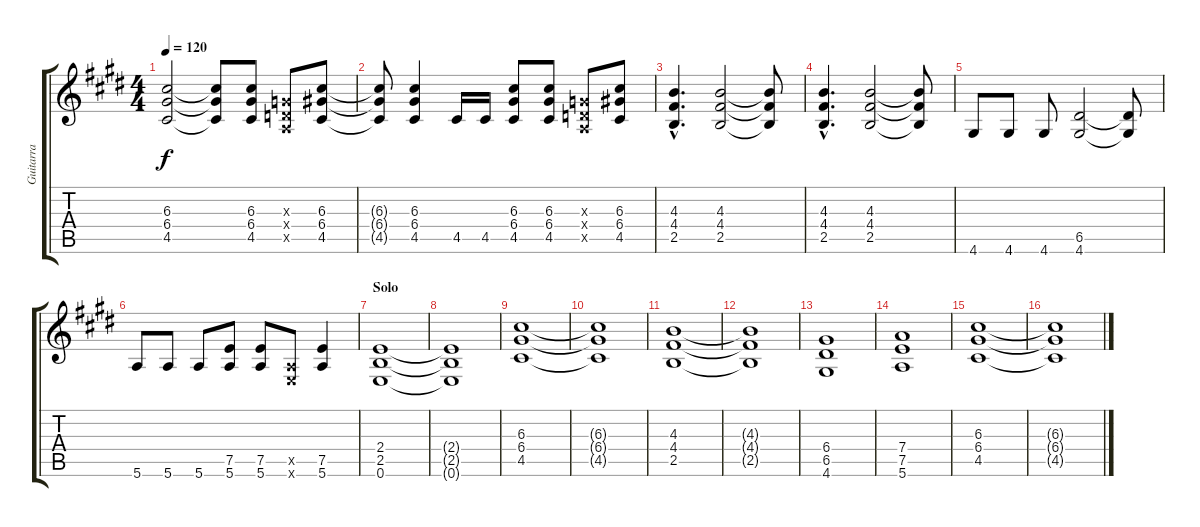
\track ("Guitarra" "Guitarra") {instrument distortionguitar}
\staff {score tabs}
\tuning (E4 B3 G3 D3 A2 E2) {hide}
\ts (4 4)
\tempo 120
\clef g2
\ks e
(6.3 6.4 4.5).2{dy f} (6.3{t} 6.4{t} 4.5{t}).8 (6.3 6.4 4.5).8 (0.3{x} 0.4{x} 0.5{x}).8 (6.3 6.4 4.5).8 |
(6.3{t} 6.4{t} 4.5{t}).8 (6.3 6.4 4.5).4 4.5.16 4.5.16 (6.3 6.4 4.5).8 (6.3 6.4 4.5).8 (0.3{x} 0.4{x} 0.5{x}).8 (6.3 6.4 4.5).8 |
(4.3{hac} 4.4{hac} 2.5{hac}).4{d} (4.3 4.4 2.5).2 (4.3{t} 4.4{t} 2.5{t}).8 |
(4.3{hac} 4.4{hac} 2.5{hac}).4{d} (4.3 4.4 2.5).2 (4.3{t} 4.4{t} 2.5{t}).8 |
4.6.8 4.6.8 4.6.8 (6.5 4.6).2 (6.5{t} 4.6{t}).8 |
5.6.8 5.6.8 5.6.8 (7.5 5.6).8 (7.5 5.6).8 (0.5{x} 0.6{x}).8 (7.5 5.6).4 |
\section ("" "Solo")
(2.4 2.5 0.6).1 |
(2.4{t} 2.5{t} 0.6{t}).1 |
(6.3 6.4 4.5).1 |
(6.3{t} 6.4{t} 4.5{t}).1 |
(4.3 4.4 2.5).1 |
(4.3{t} 4.4{t} 2.5{t}).1 |
(6.4 6.5 4.6).1 |
(7.4 7.5 5.6).1 |
(6.3 6.4 4.5).1 |
(6.3{t} 6.4{t} 4.5{t}).1{volume 0}
